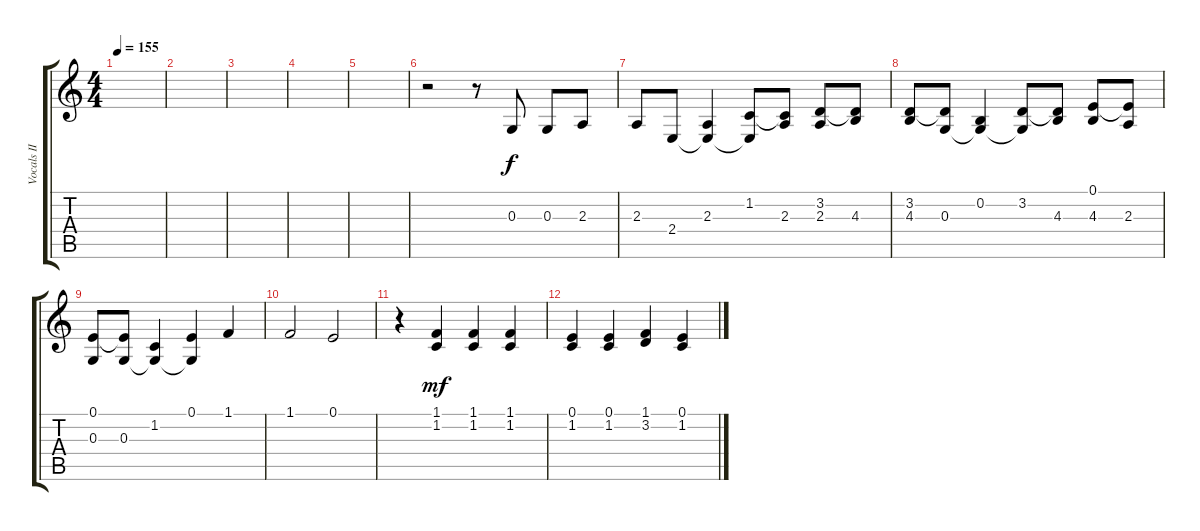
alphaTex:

\track ("Vocals II" "Vocals II") {instrument clarinet}
\staff {score tabs}
\tuning (E4 B3 G3 D3 A2 E2) {hide}
\ts (4 4)
\tempo 155
\clef g2
\ks c
|
|
|
|
|
r.2 r.8 0.3.8{dy f} 0.3.8 2.3.8 |
2.3.8 2.4.8 (2.3 2.4{t}).4 (1.2 2.4{t}).8 (1.2{t} 2.3).8 (3.2 2.3).8 (3.2{t} 4.3).8 |
(3.2 4.3).8 (3.2{t} 0.3).8 (0.2 0.3{t}).4 (3.2 0.3{t}).8 (3.2{t} 4.3).8 (0.1 4.3).8 (0.1{t} 2.3).8 |
(0.1 0.3).8 (0.1{t} 0.3).8 (1.2 0.3{t}).4 (0.1 0.3{t}).4 1.1.4 |
1.1.2 0.1.2 |
r.4 (1.1 1.2).4{dy mf} (1.1 1.2).4 (1.1 1.2).4 |
(0.1 1.2).4 (0.1 1.2).4 (1.1 3.2).4 (0.1 1.2).4
